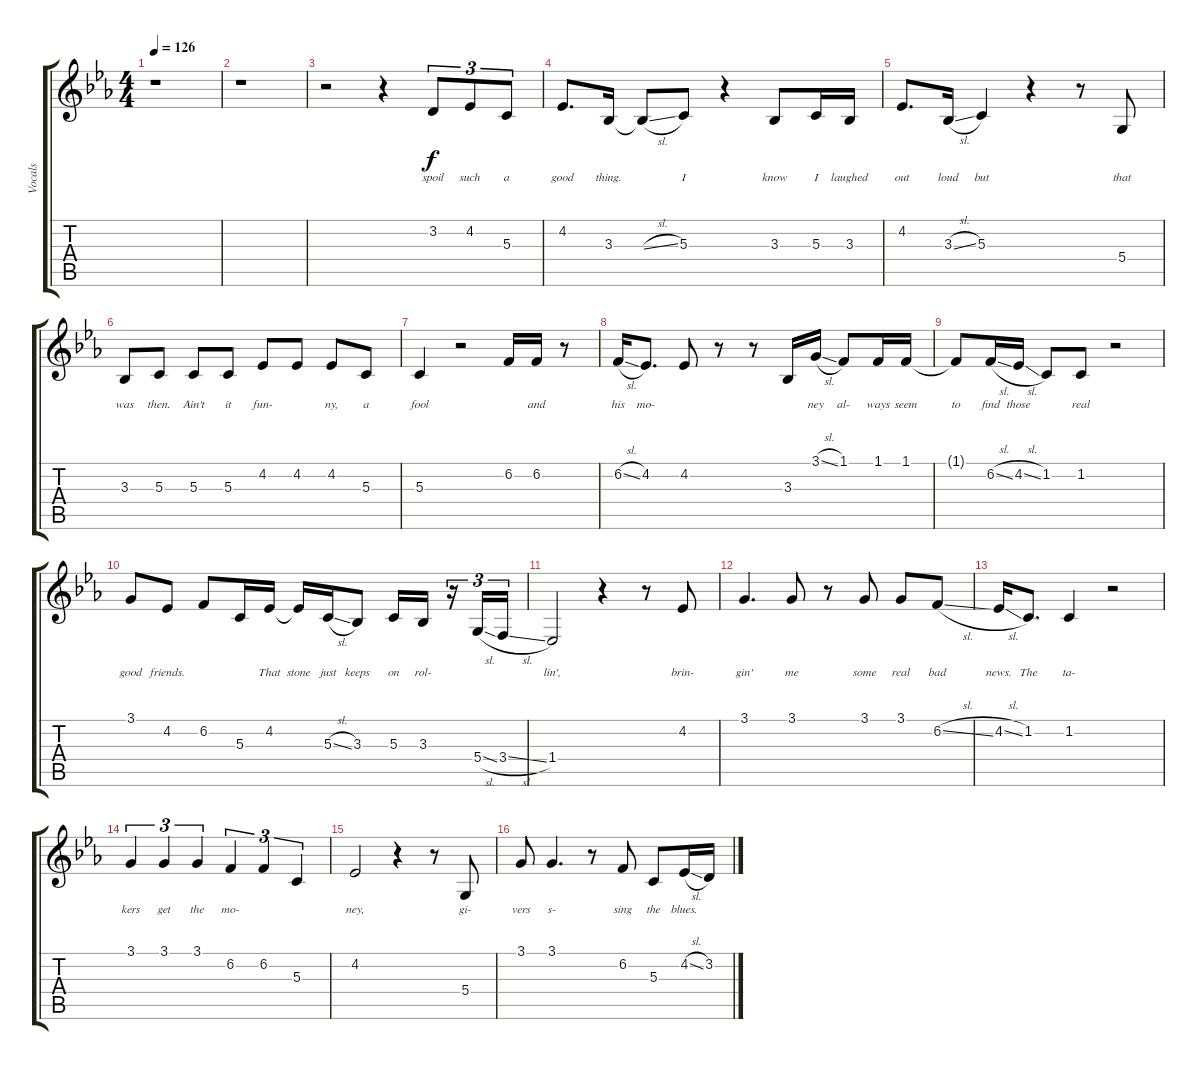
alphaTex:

\track ("Vocals" "Vocals") {instrument clarinet}
\staff {score tabs}
\tuning (E4 B3 G3 D3 A2 E2) {hide}
\ts (4 4)
\tempo 126
\clef g2
\ks eb
r.1{dy f} |
r.1 |
r.2 r.4 3.2.8{tu (3 2) lyrics (0 "spoil") lyrics (1 "") lyrics (2 "") lyrics (3 "") lyrics (4 "")} 4.2.8{tu (3 2) lyrics (0 "such") lyrics (1 "") lyrics (2 "") lyrics (3 "") lyrics (4 "")} 5.3.8{tu (3 2) lyrics (0 "a") lyrics (1 "") lyrics (2 "") lyrics (3 "") lyrics (4 "")} |
4.2.8{d lyrics (0 "good") lyrics (1 "") lyrics (2 "") lyrics (3 "") lyrics (4 "")} 3.3.16{lyrics (0 "thing.") lyrics (1 "") lyrics (2 "") lyrics (3 "") lyrics (4 "")} 3.3{sl t}.8{lyrics (0 " ") lyrics (1 "") lyrics (2 "") lyrics (3 "") lyrics (4 "")} 5.3.8{lyrics (0 "I") lyrics (1 "") lyrics (2 "") lyrics (3 "") lyrics (4 "")} r.4 3.3.8{lyrics (0 "know") lyrics (1 "") lyrics (2 "") lyrics (3 "") lyrics (4 "")} 5.3.16{lyrics (0 "I") lyrics (1 "") lyrics (2 "") lyrics (3 "") lyrics (4 "")} 3.3.16{lyrics (0 "laughed") lyrics (1 "") lyrics (2 "") lyrics (3 "") lyrics (4 "")} |
4.2.8{d lyrics (0 "out") lyrics (1 "") lyrics (2 "") lyrics (3 "") lyrics (4 "")} 3.3{sl}.16{lyrics (0 "loud") lyrics (1 "") lyrics (2 "") lyrics (3 "") lyrics (4 "")} 5.3.4{lyrics (0 "but") lyrics (1 "") lyrics (2 "") lyrics (3 "") lyrics (4 "")} r.4 r.8 5.4.8{lyrics (0 "that") lyrics (1 "") lyrics (2 "") lyrics (3 "") lyrics (4 "")} |
3.3.8{lyrics (0 "was") lyrics (1 "") lyrics (2 "") lyrics (3 "") lyrics (4 "")} 5.3.8{lyrics (0 "then.") lyrics (1 "") lyrics (2 "") lyrics (3 "") lyrics (4 "")} 5.3.8{lyrics (0 "Ain't") lyrics (1 "") lyrics (2 "") lyrics (3 "") lyrics (4 "")} 5.3.8{lyrics (0 "it") lyrics (1 "") lyrics (2 "") lyrics (3 "") lyrics (4 "")} 4.2.8{lyrics (0 "fun-") lyrics (1 "") lyrics (2 "") lyrics (3 "") lyrics (4 "")} 4.2.8{lyrics (0 " ") lyrics (1 "") lyrics (2 "") lyrics (3 "") lyrics (4 "")} 4.2.8{lyrics (0 "ny,") lyrics (1 "") lyrics (2 "") lyrics (3 "") lyrics (4 "")} 5.3.8{lyrics (0 "a") lyrics (1 "") lyrics (2 "") lyrics (3 "") lyrics (4 "")} |
5.3.4{lyrics (0 "fool") lyrics (1 "") lyrics (2 "") lyrics (3 "") lyrics (4 "")} r.2 6.2.16{lyrics (0 " ") lyrics (1 "") lyrics (2 "") lyrics (3 "") lyrics (4 "")} 6.2.16{lyrics (0 "and") lyrics (1 "") lyrics (2 "") lyrics (3 "") lyrics (4 "")} r.8 |
6.2{sl}.16{lyrics (0 "his") lyrics (1 "") lyrics (2 "") lyrics (3 "") lyrics (4 "")} 4.2.8{d lyrics (0 "mo-") lyrics (1 "") lyrics (2 "") lyrics (3 "") lyrics (4 "")} 4.2.8{lyrics (0 " ") lyrics (1 "") lyrics (2 "") lyrics (3 "") lyrics (4 "")} r.8 r.8 3.3.16{lyrics (0 " ") lyrics (1 "") lyrics (2 "") lyrics (3 "") lyrics (4 "")} 3.1{sl}.16{lyrics (0 "ney") lyrics (1 "") lyrics (2 "") lyrics (3 "") lyrics (4 "")} 1.1.8{lyrics (0 "al-") lyrics (1 "") lyrics (2 "") lyrics (3 "") lyrics (4 "")} 1.1.16{lyrics (0 "ways") lyrics (1 "") lyrics (2 "") lyrics (3 "") lyrics (4 "")} 1.1.16{lyrics (0 "seem") lyrics (1 "") lyrics (2 "") lyrics (3 "") lyrics (4 "")} |
1.1{t}.8{lyrics (0 "to") lyrics (1 "") lyrics (2 "") lyrics (3 "") lyrics (4 "")} 6.2{sl}.16{lyrics (0 "find") lyrics (1 "") lyrics (2 "") lyrics (3 "") lyrics (4 "")} 4.2{sl}.16{lyrics (0 "those") lyrics (1 "") lyrics (2 "") lyrics (3 "") lyrics (4 "")} 1.2.8{lyrics (0 " ") lyrics (1 "") lyrics (2 "") lyrics (3 "") lyrics (4 "")} 1.2.8{lyrics (0 "real") lyrics (1 "") lyrics (2 "") lyrics (3 "") lyrics (4 "")} r.2 |
3.1.8{lyrics (0 "good") lyrics (1 "") lyrics (2 "") lyrics (3 "") lyrics (4 "")} 4.2.8{lyrics (0 "friends.") lyrics (1 "") lyrics (2 "") lyrics (3 "") lyrics (4 "")} 6.2.8{lyrics (0 " ") lyrics (1 "") lyrics (2 "") lyrics (3 "") lyrics (4 "")} 5.3.16{lyrics (0 " ") lyrics (1 "") lyrics (2 "") lyrics (3 "") lyrics (4 "")} 4.2.16{lyrics (0 "That") lyrics (1 "") lyrics (2 "") lyrics (3 "") lyrics (4 "")} 4.2{t}.16{lyrics (0 "stone") lyrics (1 "") lyrics (2 "") lyrics (3 "") lyrics (4 "")} 5.3{sl}.16{lyrics (0 "just") lyrics (1 "") lyrics (2 "") lyrics (3 "") lyrics (4 "")} 3.3.8{lyrics (0 "keeps") lyrics (1 "") lyrics (2 "") lyrics (3 "") lyrics (4 "")} 5.3.16{lyrics (0 "on") lyrics (1 "") lyrics (2 "") lyrics (3 "") lyrics (4 "")} 3.3.16{lyrics (0 "rol-") lyrics (1 "") lyrics (2 "") lyrics (3 "") lyrics (4 "")} r.16{tu (3 2)} 5.4{sl}.16{tu (3 2) lyrics (0 " ") lyrics (1 "") lyrics (2 "") lyrics (3 "") lyrics (4 "")} 3.4{sl}.16{tu (3 2) lyrics (0 " ") lyrics (1 "") lyrics (2 "") lyrics (3 "") lyrics (4 "")} |
1.4.2{lyrics (0 "lin',") lyrics (1 "") lyrics (2 "") lyrics (3 "") lyrics (4 "")} r.4 r.8 4.2.8{lyrics (0 "brin-") lyrics (1 "") lyrics (2 "") lyrics (3 "") lyrics (4 "")} |
3.1.4{d lyrics (0 "gin'") lyrics (1 "") lyrics (2 "") lyrics (3 "") lyrics (4 "")} 3.1.8{lyrics (0 "me") lyrics (1 "") lyrics (2 "") lyrics (3 "") lyrics (4 "")} r.8 3.1.8{lyrics (0 "some") lyrics (1 "") lyrics (2 "") lyrics (3 "") lyrics (4 "")} 3.1.8{lyrics (0 "real") lyrics (1 "") lyrics (2 "") lyrics (3 "") lyrics (4 "")} 6.2{sl}.8{lyrics (0 "bad") lyrics (1 "") lyrics (2 "") lyrics (3 "") lyrics (4 "")} |
4.2{sl}.16{lyrics (0 "news.") lyrics (1 "") lyrics (2 "") lyrics (3 "") lyrics (4 "")} 1.2.8{d lyrics (0 "The") lyrics (1 "") lyrics (2 "") lyrics (3 "") lyrics (4 "")} 1.2.4{lyrics (0 "ta-") lyrics (1 "") lyrics (2 "") lyrics (3 "") lyrics (4 "")} r.2 |
3.1.4{tu (3 2) lyrics (0 "kers") lyrics (1 "") lyrics (2 "") lyrics (3 "") lyrics (4 "")} 3.1.4{tu (3 2) lyrics (0 "get") lyrics (1 "") lyrics (2 "") lyrics (3 "") lyrics (4 "")} 3.1.4{tu (3 2) lyrics (0 "the") lyrics (1 "") lyrics (2 "") lyrics (3 "") lyrics (4 "")} 6.2.4{tu (3 2) lyrics (0 "mo-") lyrics (1 "") lyrics (2 "") lyrics (3 "") lyrics (4 "")} 6.2.4{tu (3 2) lyrics (0 " ") lyrics (1 "") lyrics (2 "") lyrics (3 "") lyrics (4 "")} 5.3.4{tu (3 2) lyrics (0 " ") lyrics (1 "") lyrics (2 "") lyrics (3 "") lyrics (4 "")} |
4.2.2{lyrics (0 "ney,") lyrics (1 "") lyrics (2 "") lyrics (3 "") lyrics (4 "")} r.4 r.8 5.4.8{lyrics (0 "gi-") lyrics (1 "") lyrics (2 "") lyrics (3 "") lyrics (4 "")} |
3.1.8{lyrics (0 "vers") lyrics (1 "") lyrics (2 "") lyrics (3 "") lyrics (4 "")} 3.1.4{d lyrics (0 "s-") lyrics (1 "") lyrics (2 "") lyrics (3 "") lyrics (4 "")} r.8 6.2.8{lyrics (0 "sing") lyrics (1 "") lyrics (2 "") lyrics (3 "") lyrics (4 "")} 5.3.8{lyrics (0 "the") lyrics (1 "") lyrics (2 "") lyrics (3 "") lyrics (4 "")} 4.2{sl}.16{lyrics (0 "blues.") lyrics (1 "") lyrics (2 "") lyrics (3 "") lyrics (4 "")} 3.2{sl}.16{lyrics (0 " ") lyrics (1 "") lyrics (2 "") lyrics (3 "") lyrics (4 "")}
